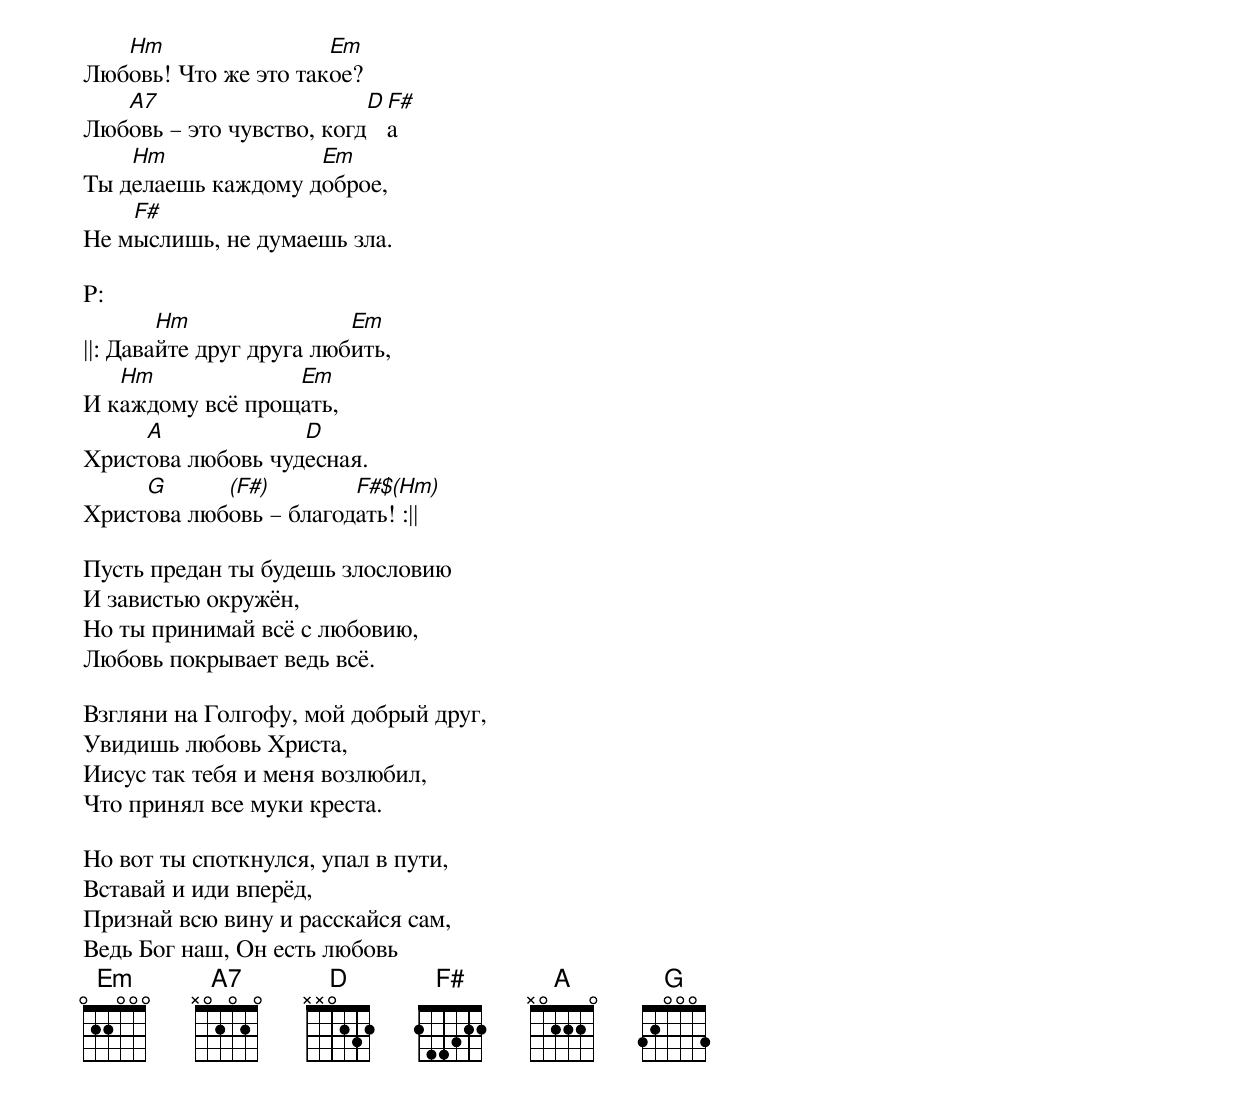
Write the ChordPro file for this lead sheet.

Люб[Hm]овь! Что же это так[Em]ое?
Люб[A7]овь – это чувство, когд[D][F#]а
Ты д[Hm]елаешь каждому д[Em]оброе,
Не м[F#]ыслишь, не думаешь зла.

P:
||: Дава[Hm]йте друг друга люб[Em]ить,
И к[Hm]аждому всё прощ[Em]ать,
Христ[A]ова любовь чуд[D]есная.
Христ[G]ова люб[(F#)]овь – благод[F#$(Hm)]ать! :||

Пусть предан ты будешь злословию
И завистью окружён,
Но ты принимай всё с любовию,
Любовь покрывает ведь всё.

Взгляни на Голгофу, мой добрый друг,
Увидишь любовь Христа,
Иисус так тебя и меня возлюбил,
Что принял все муки креста.

Но вот ты споткнулся, упал в пути,
Вставай и иди вперёд,
Признай всю вину и расскайся сам,
Ведь Бог наш, Он есть любовь
